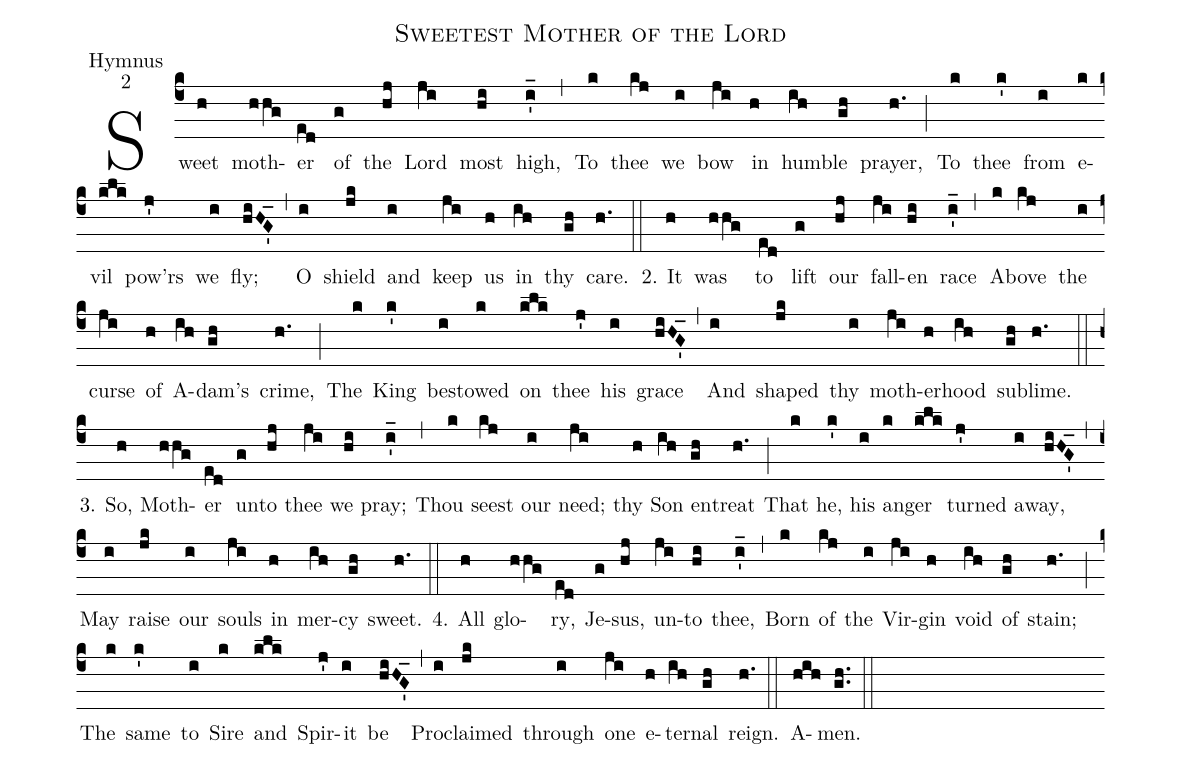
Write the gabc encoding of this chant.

name: Sweetest Mother of the Lord;
office-part: Hymnus;
mode: 2;
%%
(c4)Sweet(h) moth(hhg)er(ed) of(g) the(hj) Lord(ji) most(hi) high,(i'_) (,)
To(k) thee(kj) we(i) bow(ji) in(h) hum(ih)ble(gh) prayer,(h.) (;)
To(k) thee(k') from(i) e(k)vil(klk) pow'rs(j') we(i) fly;(hiHG'_) (,)
O(i) shield(jk) and(i) keep(ji) us(h) in(ih) thy(gh) care.(h.) (::)

2. It(h) was(hhg) to(ed) lift(g) our(hj) fall(ji)en(hi) race(i'_) (,)
A(k)bove(kj) the(i) curse(ji) of(h) A-(ih)dam's(gh) crime,(h.) (;)
The(k) King(k') be(i)stowed(k) on(klk) thee(j') his(i) grace(hiHG'_) (,)
And(i) shaped(jk) thy(i) moth(ji)er(h)hood(ih) sub(gh)lime.(h.) (::)

3. So,(h) Moth(hhg)er(ed) un(g)to(hj) thee(ji) we(hi) pray;(i'_) (,)
Thou(k) seest(kj) our(i) need;(ji) thy(h) Son(ih) en(gh)treat(h.) (;)
That(k) he,(k') his(i) an(k)ger(klk) turned(j') a(i)way,(hiHG'_) (,)
May(i) raise(jk) our(i) souls(ji) in(h) mer(ih)cy(gh) sweet.(h.) (::)

4. All(h) glo(hhg)ry,(ed) Je(g)sus,(hj) un(ji)to(hi) thee,(i'_) (,)
Born(k) of(kj) the(i) Vir(ji)gin(h) void(ih) of(gh) stain;(h.) (;)
The(k) same(k') to(i) Sire(k) and(klk) Spir(j')it(i) be(hiHG'_) (,)
Pro(i)claimed(jk) through(i) one(ji) e(h)ter(ih)nal(gh) reign.(h.) (::)
A(hih)men.(gh..) (::)
